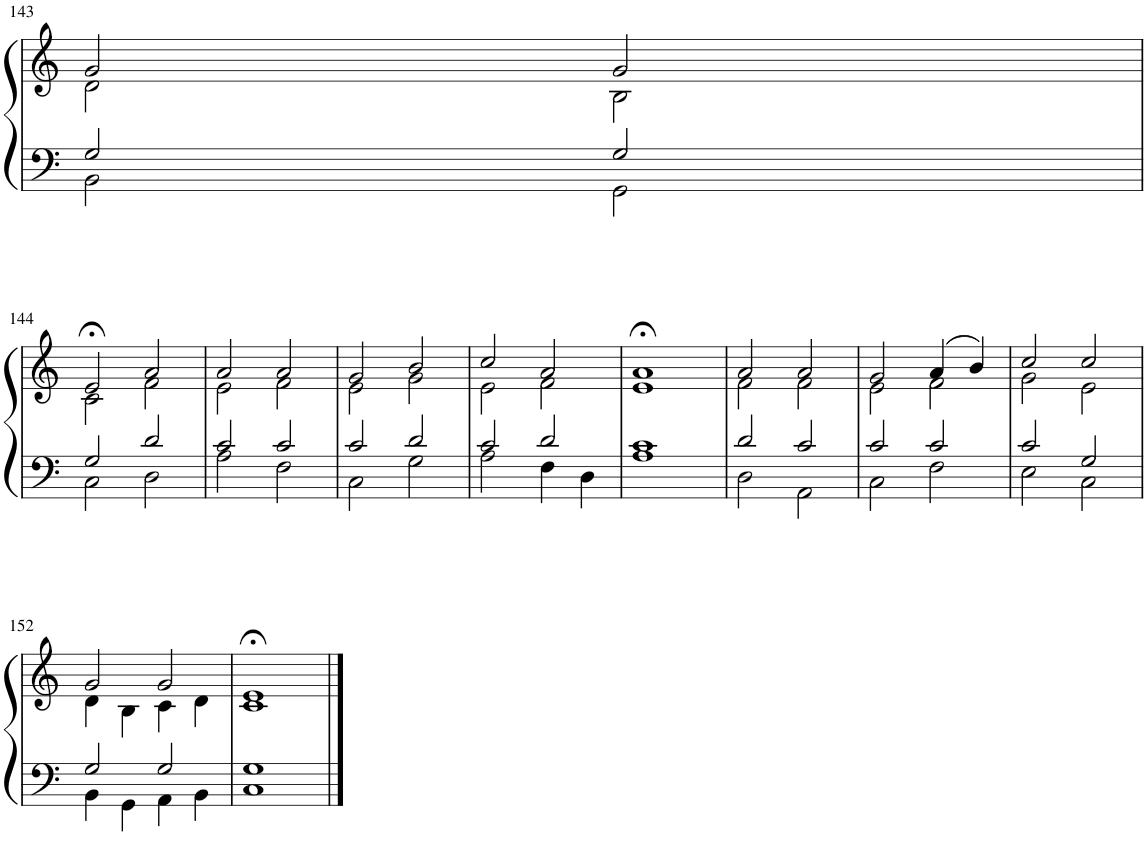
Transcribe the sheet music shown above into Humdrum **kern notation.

**kern	**kern
*part1	*part1
*staff2	*staff1
*I"Piano	*
*I'Pno.	*
!!LO:PB:g=z
*clefF4	*clefG2
*k[]	*k[]
*M4/4	*M4/4
*met(c)	*met(c)
=143	=143
*^	*^
2G/	2BB\	2g/	2d\
2G/	2GG\	2g/	2B\
!!LO:LB:g=z	!!
=144	=144	=144	=144
2G/	2C\	2e;</	2c\
2d/	2D\	2a/	2f\
=145	=145	=145	=145
2c/	2A\	2a/	2e\
2c/	2F\	2a/	2f\
=146	=146	=146	=146
2c/	2C\	2g/	2e\
2d/	2G\	2b/	2g\
=147	=147	=147	=147
2c/	2A\	2cc/	2e\
2d/	4F\	2a/	2f\
.	4D\	.	.
=148	=148	=148	=148
1c	1A	1a;<	1e
=149	=149	=149	=149
2d/	2D\	2a/	2f\
2c/	2AA\	2a/	2f\
=150	=150	=150	=150
2c/	2C\	2g/	2e\
2c/	2F\	(4a/	2f\
.	.	4b/)	.
=151	=151	=151	=151
2c/	2E\	2cc/	2g\
2G/	2C\	2cc/	2e\
!!LO:LB:g=z	!!
=152	=152	=152	=152
2G/	4BB\	2g/	4d\
.	4GG\	.	4B\
2G/	4AA\	2g/	4c\
.	4BB\	.	4d\
=153	=153	=153	=153
1G	1C	1e;<	1c
*v	*v	*	*
*	*v	*v
==	==
*-	*-
